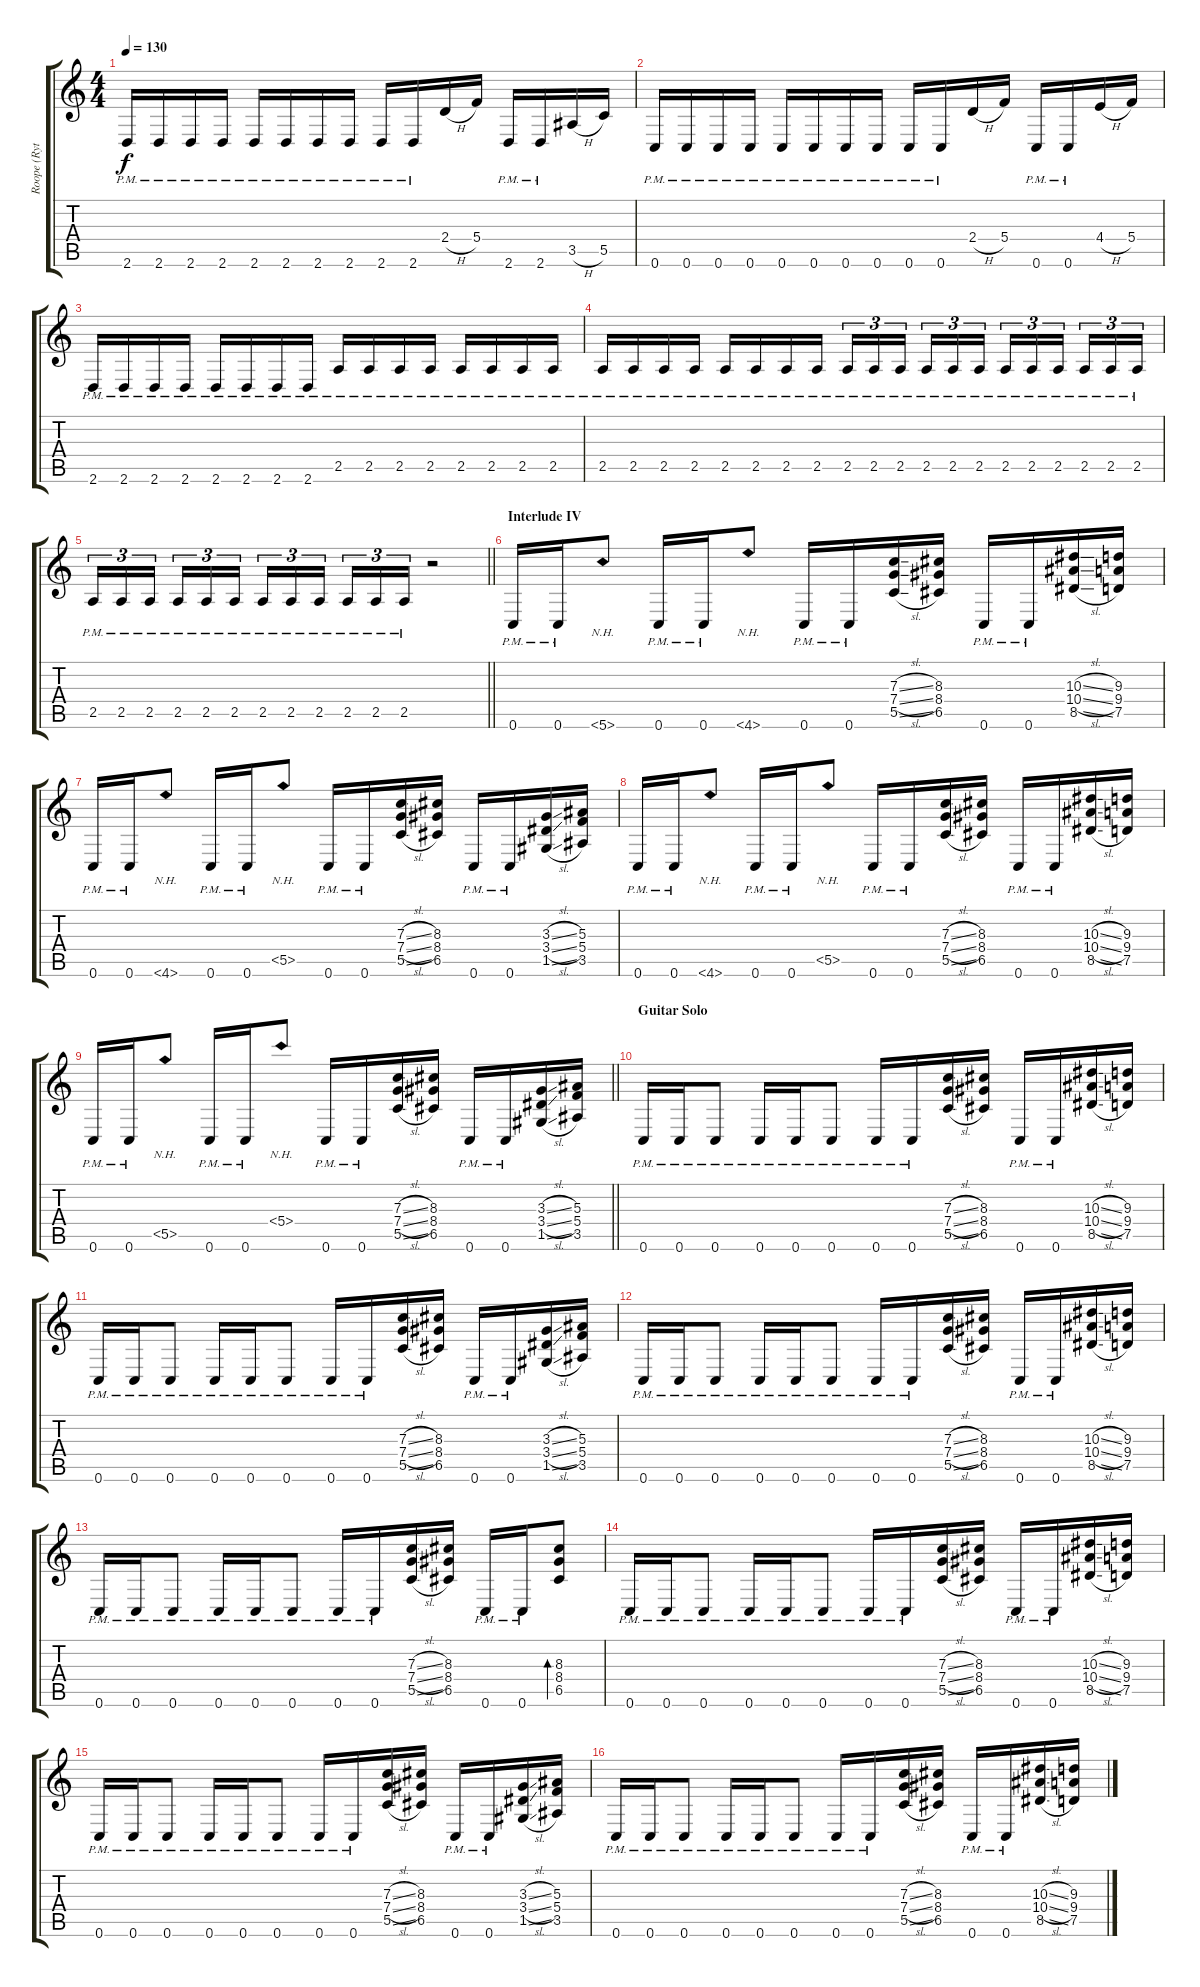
\track ("Roope (Rythm Guitar)" "Roope (Ryt") {instrument overdrivenguitar}
\staff {score tabs}
\tuning (D4 A3 F3 C3 G2 C2) {hide}
\ts (4 4)
\tempo 130
\clef g2
\ks c
2.6{pm}.16{dy f} 2.6{pm}.16 2.6{pm}.16 2.6{pm}.16 2.6{pm}.16 2.6{pm}.16 2.6{pm}.16 2.6{pm}.16 2.6{pm}.16 2.6{pm}.16 2.4{h}.16 5.4.16 2.6{pm}.16 2.6{pm}.16 3.5{h}.16 5.5.16 |
0.6{pm}.16 0.6{pm}.16 0.6{pm}.16 0.6{pm}.16 0.6{pm}.16 0.6{pm}.16 0.6{pm}.16 0.6{pm}.16 0.6{pm}.16 0.6{pm}.16 2.4{h}.16 5.4.16 0.6{pm}.16 0.6{pm}.16 4.4{h}.16 5.4.16 |
2.6{pm}.16 2.6{pm}.16 2.6{pm}.16 2.6{pm}.16 2.6{pm}.16 2.6{pm}.16 2.6{pm}.16 2.6{pm}.16 2.5{pm}.16 2.5{pm}.16 2.5{pm}.16 2.5{pm}.16 2.5{pm}.16 2.5{pm}.16 2.5{pm}.16 2.5{pm}.16 |
2.5{pm}.16 2.5{pm}.16 2.5{pm}.16 2.5{pm}.16 2.5{pm}.16 2.5{pm}.16 2.5{pm}.16 2.5{pm}.16 2.5{pm}.16{tu (3 2)} 2.5{pm}.16{tu (3 2)} 2.5{pm}.16{tu (3 2) beam splitsecondary} 2.5{pm}.16{tu (3 2)} 2.5{pm}.16{tu (3 2)} 2.5{pm}.16{tu (3 2)} 2.5{pm}.16{tu (3 2)} 2.5{pm}.16{tu (3 2)} 2.5{pm}.16{tu (3 2) beam splitsecondary} 2.5{pm}.16{tu (3 2)} 2.5{pm}.16{tu (3 2)} 2.5{pm}.16{tu (3 2)} |
\barLineRight lightlight
2.5{pm}.16{tu (3 2)} 2.5{pm}.16{tu (3 2)} 2.5{pm}.16{tu (3 2) beam splitsecondary} 2.5{pm}.16{tu (3 2)} 2.5{pm}.16{tu (3 2)} 2.5{pm}.16{tu (3 2)} 2.5{pm}.16{tu (3 2)} 2.5{pm}.16{tu (3 2)} 2.5{pm}.16{tu (3 2) beam splitsecondary} 2.5{pm}.16{tu (3 2)} 2.5{pm}.16{tu (3 2)} 2.5{pm}.16{tu (3 2)} r.2 |
\section ("" "Interlude IV")
0.6{pm}.16 0.6{pm}.16 5.6{nh}.8 0.6{pm}.16 0.6{pm}.16 4.6{nh}.8 0.6{pm}.16 0.6{pm}.16 (7.3{sl} 7.4{sl} 5.5{sl}).16 (8.3 8.4 6.5).16 0.6{pm}.16 0.6{pm}.16 (10.3{sl} 10.4{sl} 8.5{sl}).16 (9.3 9.4 7.5).16 |
0.6{pm}.16 0.6{pm}.16 4.6{nh}.8 0.6{pm}.16 0.6{pm}.16 5.5{nh}.8 0.6{pm}.16 0.6{pm}.16 (7.3{sl} 7.4{sl} 5.5{sl}).16 (8.3 8.4 6.5).16 0.6{pm}.16 0.6{pm}.16 (3.3{sl} 3.4{sl} 1.5{sl}).16 (5.3 5.4 3.5).16 |
0.6{pm}.16 0.6{pm}.16 4.6{nh}.8 0.6{pm}.16 0.6{pm}.16 5.5{nh}.8 0.6{pm}.16 0.6{pm}.16 (7.3{sl} 7.4{sl} 5.5{sl}).16 (8.3 8.4 6.5).16 0.6{pm}.16 0.6{pm}.16 (10.3{sl} 10.4{sl} 8.5{sl}).16 (9.3 9.4 7.5).16 |
\barLineRight lightlight
0.6{pm}.16 0.6{pm}.16 5.5{nh}.8 0.6{pm}.16 0.6{pm}.16 5.4{nh}.8 0.6{pm}.16 0.6{pm}.16 (7.3{sl} 7.4{sl} 5.5{sl}).16 (8.3 8.4 6.5).16 0.6{pm}.16 0.6{pm}.16 (3.3{sl} 3.4{sl} 1.5{sl}).16 (5.3 5.4 3.5).16 |
\section ("" "Guitar Solo")
0.6{pm}.16{volume 12 balance 14 instrument overdrivenguitar} 0.6{pm}.16 0.6{pm}.8 0.6{pm}.16 0.6{pm}.16 0.6{pm}.8 0.6{pm}.16 0.6{pm}.16 (7.3{sl} 7.4{sl} 5.5{sl}).16 (8.3 8.4 6.5).16 0.6{pm}.16 0.6{pm}.16 (10.3{sl} 10.4{sl} 8.5{sl}).16 (9.3 9.4 7.5).16 |
0.6{pm}.16 0.6{pm}.16 0.6{pm}.8 0.6{pm}.16 0.6{pm}.16 0.6{pm}.8 0.6{pm}.16 0.6{pm}.16 (7.3{sl} 7.4{sl} 5.5{sl}).16 (8.3 8.4 6.5).16 0.6{pm}.16 0.6{pm}.16 (3.3{sl} 3.4{sl} 1.5{sl}).16 (5.3 5.4 3.5).16 |
0.6{pm}.16 0.6{pm}.16 0.6{pm}.8 0.6{pm}.16 0.6{pm}.16 0.6{pm}.8 0.6{pm}.16 0.6{pm}.16 (7.3{sl} 7.4{sl} 5.5{sl}).16 (8.3 8.4 6.5).16 0.6{pm}.16 0.6{pm}.16 (10.3{sl} 10.4{sl} 8.5{sl}).16 (9.3 9.4 7.5).16 |
0.6{pm}.16 0.6{pm}.16 0.6{pm}.8 0.6{pm}.16 0.6{pm}.16 0.6{pm}.8 0.6{pm}.16 0.6{pm}.16 (7.3{sl} 7.4{sl} 5.5{sl}).16 (8.3 8.4 6.5).16 0.6{pm}.16 0.6{pm}.16 (8.3 8.4 6.5).8{bd 240} |
0.6{pm}.16 0.6{pm}.16 0.6{pm}.8 0.6{pm}.16 0.6{pm}.16 0.6{pm}.8 0.6{pm}.16 0.6{pm}.16 (7.3{sl} 7.4{sl} 5.5{sl}).16 (8.3 8.4 6.5).16 0.6{pm}.16 0.6{pm}.16 (10.3{sl} 10.4{sl} 8.5{sl}).16 (9.3 9.4 7.5).16 |
0.6{pm}.16 0.6{pm}.16 0.6{pm}.8 0.6{pm}.16 0.6{pm}.16 0.6{pm}.8 0.6{pm}.16 0.6{pm}.16 (7.3{sl} 7.4{sl} 5.5{sl}).16 (8.3 8.4 6.5).16 0.6{pm}.16 0.6{pm}.16 (3.3{sl} 3.4{sl} 1.5{sl}).16 (5.3 5.4 3.5).16 |
0.6{pm}.16 0.6{pm}.16 0.6{pm}.8 0.6{pm}.16 0.6{pm}.16 0.6{pm}.8 0.6{pm}.16 0.6{pm}.16 (7.3{sl} 7.4{sl} 5.5{sl}).16 (8.3 8.4 6.5).16 0.6{pm}.16 0.6{pm}.16 (10.3{sl} 10.4{sl} 8.5{sl}).16 (9.3 9.4 7.5).16
